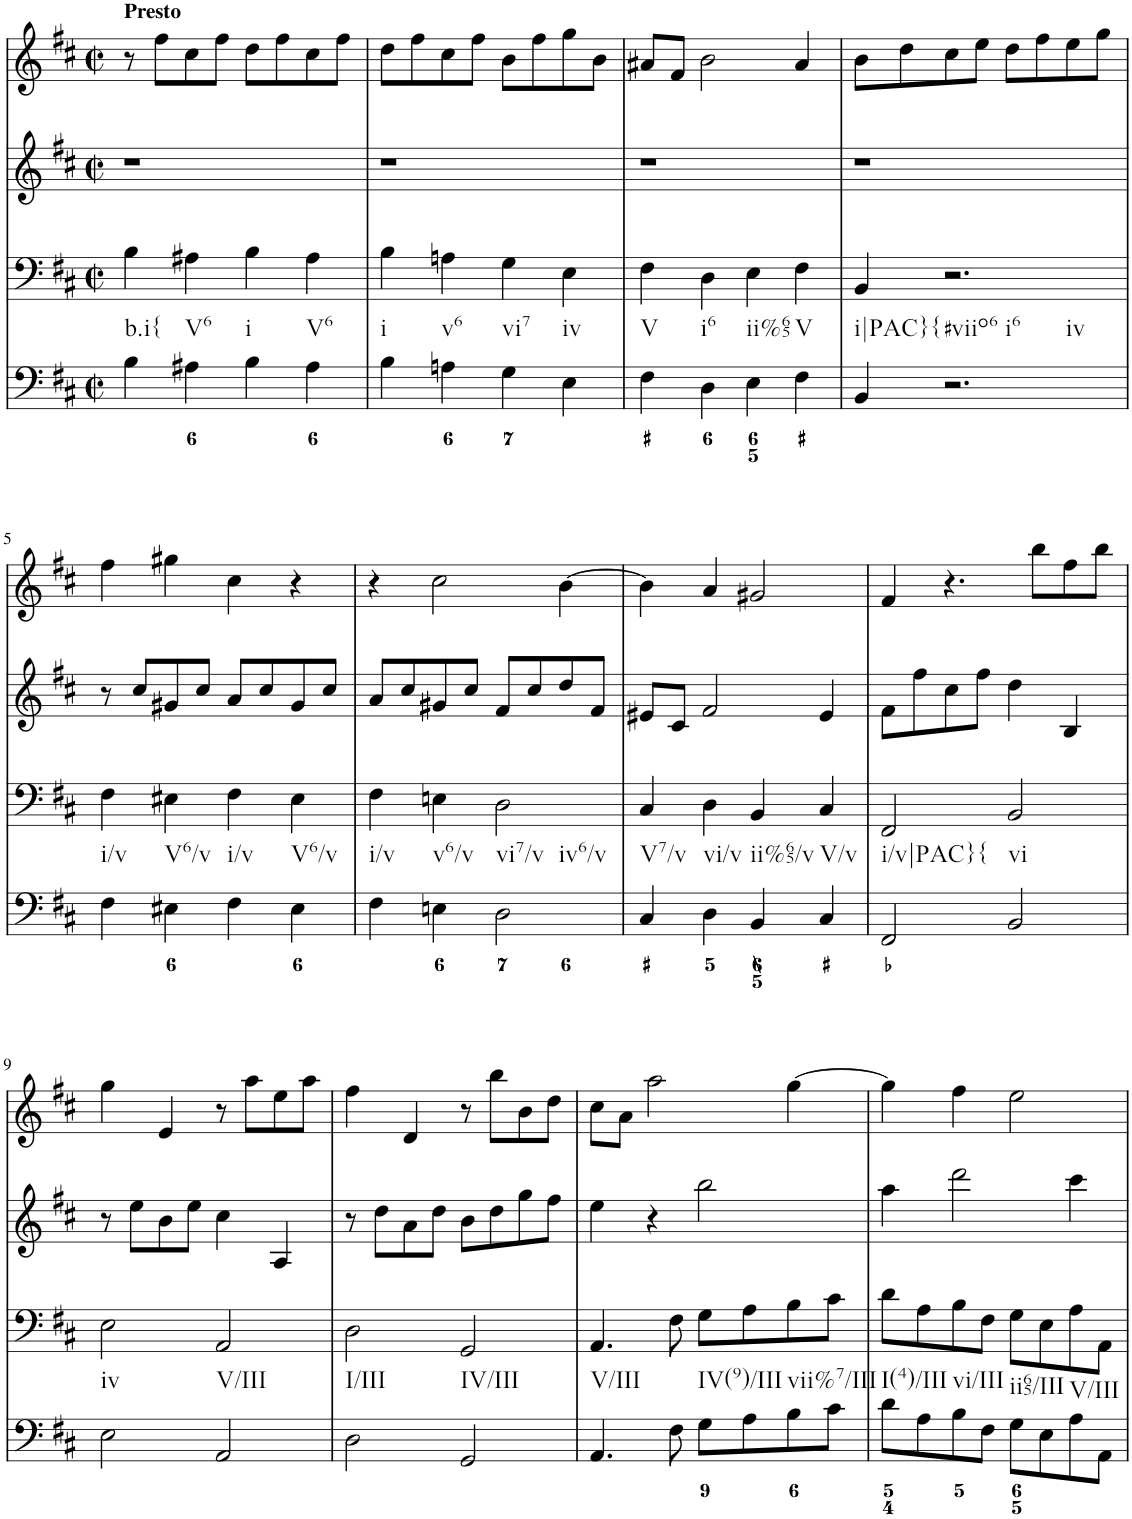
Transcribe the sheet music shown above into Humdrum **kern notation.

**kern	**kern	**kern	**kern
*part4	*part3	*part2	*part1
*staff4	*staff3	*staff2	*staff1
*I"Piano	*I"Piano	*I"Piano	*I"Piano
*I'Pno	*I'Pno	*I'Pno	*I'Pno
*clefF4	*clefF4	*clefG2	*clefG2
*k[f#c#]	*k[f#c#]	*k[f#c#]	*k[f#c#]
*b:	*b:	*b:	*b:
*M2/2	*M2/2	*M2/2	*M2/2
*met(c|)	*met(c|)	*met(c|)	*met(c|)
=1	=1	=1	=1
!	!	!	!LO:TX:a:B:t=Presto
!	!LO:TX:b:t=b.i{	!	!
4B\	4B\	1r	8r
.	.	.	8ff#\L
!	!LO:TX:b:t=V6	!	!
4A#X\	4A#X\	.	8cc#\
.	.	.	8ff#\J
!	!LO:TX:b:t=i	!	!
4B\	4B\	.	8dd\L
.	.	.	8ff#\
!	!LO:TX:b:t=V6	!	!
4A#\	4A#\	.	8cc#\
.	.	.	8ff#\J
=2	=2	=2	=2
!	!LO:TX:b:t=i	!	!
4B\	4B\	1r	8dd\L
.	.	.	8ff#\
!	!LO:TX:b:t=v6	!	!
4An\	4An\	.	8cc#\
.	.	.	8ff#\J
!	!LO:TX:b:t=vi7	!	!
4G\	4G\	.	8b\L
.	.	.	8ff#\
!	!LO:TX:b:t=iv	!	!
4E\	4E\	.	8gg\
.	.	.	8b\J
=3	=3	=3	=3
!	!LO:TX:b:t=V	!	!
4F#\	4F#\	1r	8a#X/L
.	.	.	8f#/J
!	!LO:TX:b:t=i6	!	!
4D\	4D\	.	2b\
!	!LO:TX:b:t=ii%65	!	!
4E\	4E\	.	.
!	!LO:TX:b:t=V	!	!
4F#\	4F#\	.	4a#/
=4	=4	=4	=4
!	!LO:TX:b:t=i|PAC}{	!	!
4BB/	4BB/	1r	8b\L
.	.	.	8dd\
!	!LO:TX:b:t=#viio6	!	!
!	!LO:TX:b:t=i6	!	!
!	!LO:TX:b:t=iv	!	!
2.r	2.r	.	8cc#\
.	.	.	8ee\J
.	.	.	8dd\L
.	.	.	8ff#\
.	.	.	8ee\
.	.	.	8gg\J
!!LO:LB:g=z
=5	=5	=5	=5
!	!LO:TX:b:t=i/v	!	!
4F#\	4F#\	8r	4ff#\
.	.	8cc#/L	.
!	!LO:TX:b:t=V6/v	!	!
4E#X\	4E#X\	8g#X/	4gg#X\
.	.	8cc#/J	.
!	!LO:TX:b:t=i/v	!	!
4F#\	4F#\	8a/L	4cc#\
.	.	8cc#/	.
!	!LO:TX:b:t=V6/v	!	!
4E#\	4E#\	8g#/	4r
.	.	8cc#/J	.
=6	=6	=6	=6
!	!LO:TX:b:t=i/v	!	!
4F#\	4F#\	8a/L	4r
.	.	8cc#/	.
!	!LO:TX:b:t=v6/v	!	!
4En\	4En\	8g#X/	2cc#\
.	.	8cc#/J	.
!	!LO:TX:b:t=vi7/v	!	!
!	!LO:TX:b:t=iv6/v	!	!
2D\	2D\	8f#/L	.
.	.	8cc#/	.
.	.	8dd/	[4b\
.	.	8f#/J	.
=7	=7	=7	=7
!	!LO:TX:b:t=V7/v	!	!
4C#/	4C#/	8e#X/L	4b\]
.	.	8c#/J	.
!	!LO:TX:b:t=vi/v	!	!
4D\	4D\	2f#/	4a/
!	!LO:TX:b:t=ii%65/v	!	!
4BB/	4BB/	.	2g#X/
!	!LO:TX:b:t=V/v	!	!
4C#/	4C#/	4e#/	.
=8	=8	=8	=8
!	!LO:TX:b:t=i/v|PAC}{	!	!
2FF#/	2FF#/	8f#\L	4f#/
.	.	8ff#\	.
.	.	8cc#\	4.r
.	.	8ff#\J	.
!	!LO:TX:b:t=vi	!	!
2BB/	2BB/	4dd\	.
.	.	.	8bb\L
.	.	4B/	8ff#\
.	.	.	8bb\J
!!LO:LB:g=z
=9	=9	=9	=9
!	!LO:TX:b:t=iv	!	!
2E\	2E\	8r	4gg\
.	.	8ee\L	.
.	.	8b\	4e/
.	.	8ee\J	.
!	!LO:TX:b:t=V/III	!	!
2AA/	2AA/	4cc#\	8r
.	.	.	8aa\L
.	.	4A/	8ee\
.	.	.	8aa\J
=10	=10	=10	=10
!	!LO:TX:b:t=I/III	!	!
2D\	2D\	8r	4ff#\
.	.	8dd\L	.
.	.	8a\	4d/
.	.	8dd\J	.
!	!LO:TX:b:t=IV/III	!	!
2GG/	2GG/	8b\L	8r
.	.	8dd\	8bb\L
.	.	8gg\	8b\
.	.	8ff#\J	8dd\J
=11	=11	=11	=11
!	!LO:TX:b:t=V/III	!	!
4.AA/	4.AA/	4ee\	8cc#\L
.	.	.	8a\J
.	.	4r	2aa\
8F#\	8F#\	.	.
!	!LO:TX:b:t=IV(9)/III	!	!
8G\L	8G\L	2bb\	.
8A\	8A\	.	.
!	!LO:TX:b:t=vii%7/III	!	!
8B\	8B\	.	[4gg\
8c#\J	8c#\J	.	.
=12	=12	=12	=12
!	!LO:TX:b:t=I(4)/III	!	!
8d\L	8d\L	4aa\	4gg\]
8A\	8A\	.	.
!	!LO:TX:b:t=vi/III	!	!
8B\	8B\	2ddd\	4ff#\
8F#\J	8F#\J	.	.
!	!LO:TX:b:t=ii65/III	!	!
8G\L	8G\L	.	2ee\
8E\	8E\	.	.
!	!LO:TX:b:t=V/III	!	!
8A\	8A\	4ccc#\	.
8AA\J	8AA\J	.	.
=	=	=	=
*-	*-	*-	*-
